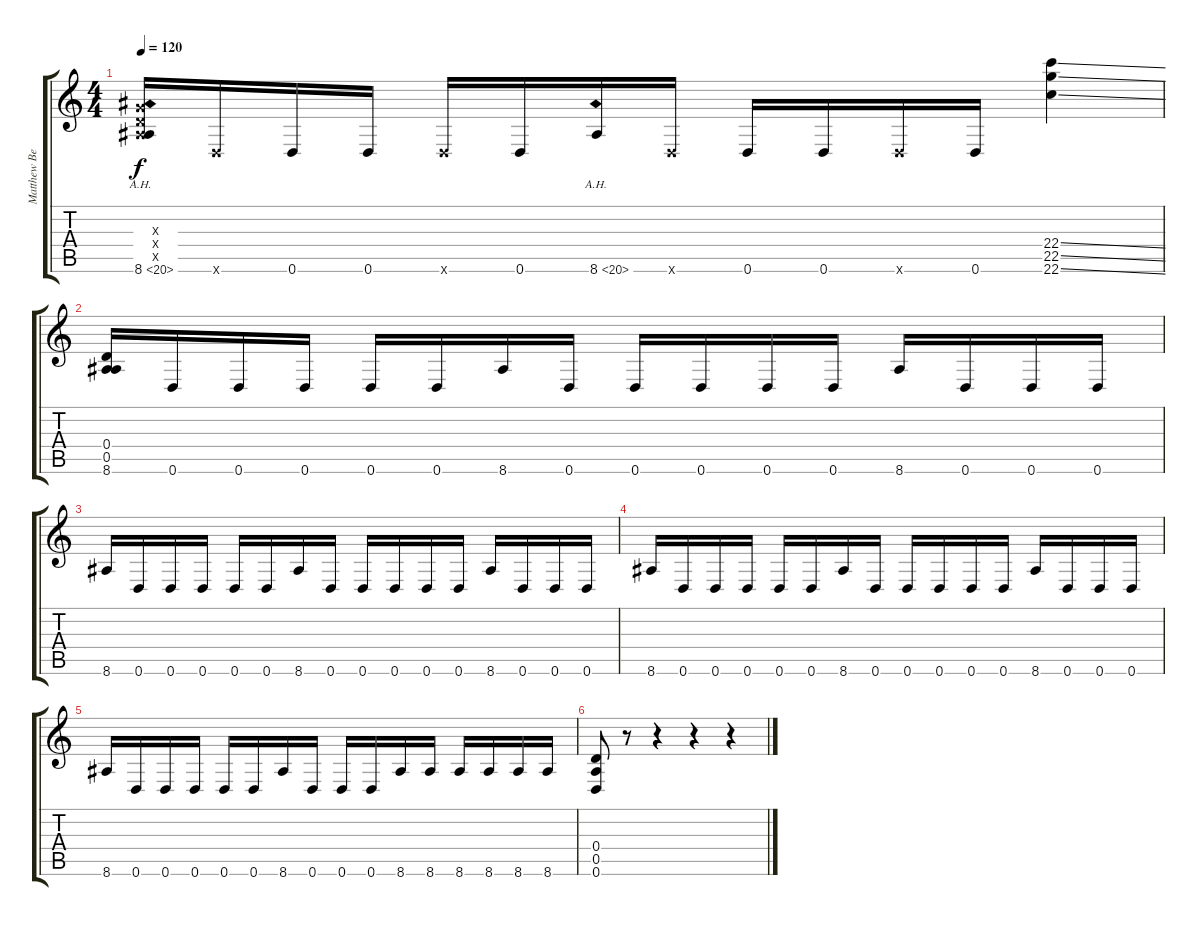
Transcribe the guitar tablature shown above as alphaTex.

\track ("Matthew Bellamy" "Matthew Be") {instrument distortionguitar}
\staff {score tabs}
\tuning (E4 B3 G3 D3 A2 D2) {hide}
\ts (4 4)
\tempo 120
\clef g2
\ks c
(0.3{x} 0.4{x} 0.5{x} 8.6{ah 12}).16{dy f} 0.6{x}.16 0.6.16 0.6.16 0.6{x}.16 0.6.16 8.6{ah 12}.16 0.6{x}.16 0.6.16 0.6.16 0.6{x}.16 0.6.16 (22.4{ss} 22.5{ss} 22.6{ss}).4 |
(0.4 0.5 8.6).16 0.6.16 0.6.16 0.6.16 0.6.16 0.6.16 8.6.16 0.6.16 0.6.16 0.6.16 0.6.16 0.6.16 8.6.16 0.6.16 0.6.16 0.6.16 |
8.6.16 0.6.16 0.6.16 0.6.16 0.6.16 0.6.16 8.6.16 0.6.16 0.6.16 0.6.16 0.6.16 0.6.16 8.6.16 0.6.16 0.6.16 0.6.16 |
8.6.16 0.6.16 0.6.16 0.6.16 0.6.16 0.6.16 8.6.16 0.6.16 0.6.16 0.6.16 0.6.16 0.6.16 8.6.16 0.6.16 0.6.16 0.6.16 |
8.6.16 0.6.16 0.6.16 0.6.16 0.6.16 0.6.16 8.6.16 0.6.16 0.6.16 0.6.16 8.6.16 8.6.16 8.6.16 8.6.16 8.6.16 8.6.16 |
(0.4 0.5 0.6).8 r.8 r.4 r.4 r.4
